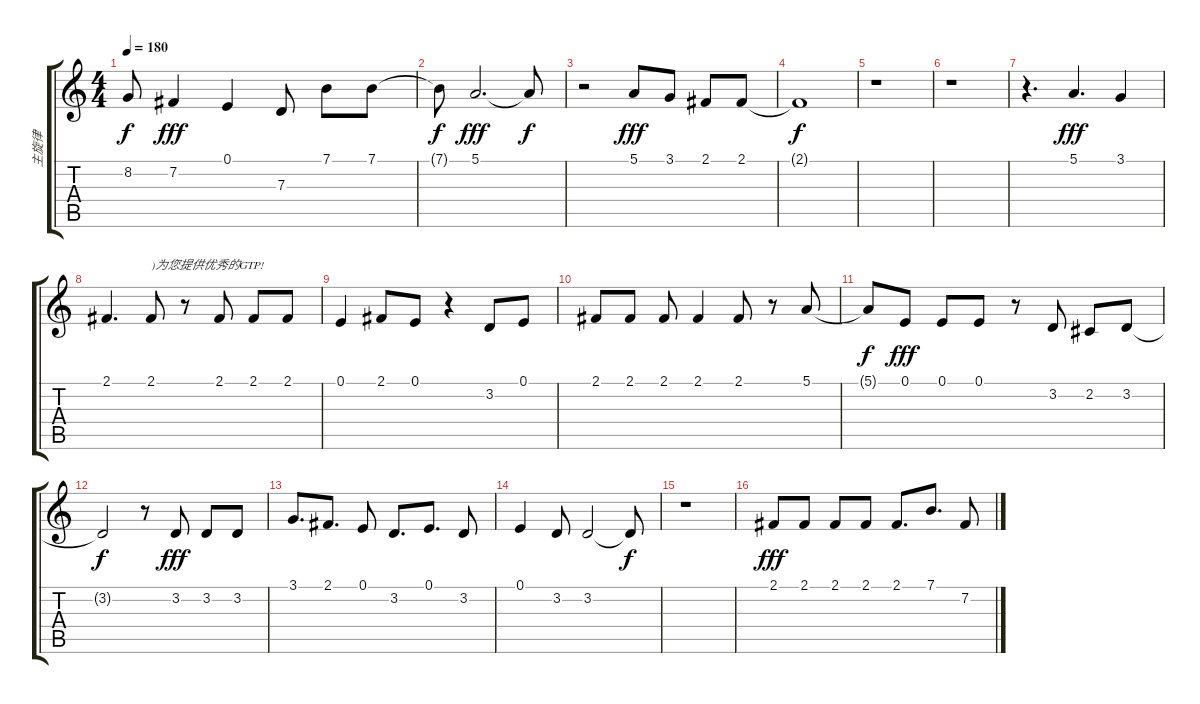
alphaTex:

\track ("主旋律" "主旋律") {instrument orchestralharp}
\staff {score tabs}
\tuning (E4 B3 G3 D3 A2 E2) {hide}
\ts (4 4)
\tempo 180
\clef g2
\ks c
8.2{t}.8{dy f} 7.2.4{dy fff} 0.1.4 7.3.8 7.1.8 7.1.8 |
7.1{t}.8{dy f} 5.1.2{d dy fff} 5.1{t}.8{dy f} |
r.2 5.1.8{dy fff} 3.1.8 2.1.8 2.1.8 |
2.1{t}.1{dy f} |
r.1 |
r.1 |
r.4{d} 5.1.4{d dy fff} 3.1.4 |
2.1.4{d} 2.1.8{txt ")为您提供优秀的GTP!"} r.8 2.1.8 2.1.8 2.1.8 |
0.1.4 2.1.8 0.1.8 r.4 3.2.8 0.1.8 |
2.1.8 2.1.8 2.1.8 2.1.4 2.1.8 r.8 5.1.8 |
5.1{t}.8{dy f} 0.1.8{dy fff} 0.1.8 0.1.8 r.8 3.2.8 2.2.8 3.2.8 |
3.2{t}.2{dy f} r.8 3.2.8{dy fff} 3.2.8 3.2.8 |
3.1.8{d} 2.1.8{d} 0.1.8 3.2.8{d} 0.1.8{d} 3.2.8 |
0.1.4 3.2.8 3.2.2 3.2{t}.8{dy f} |
r.1 |
2.1.8{dy fff} 2.1.8 2.1.8 2.1.8 2.1.8{d} 7.1.8{d} 7.2.8
